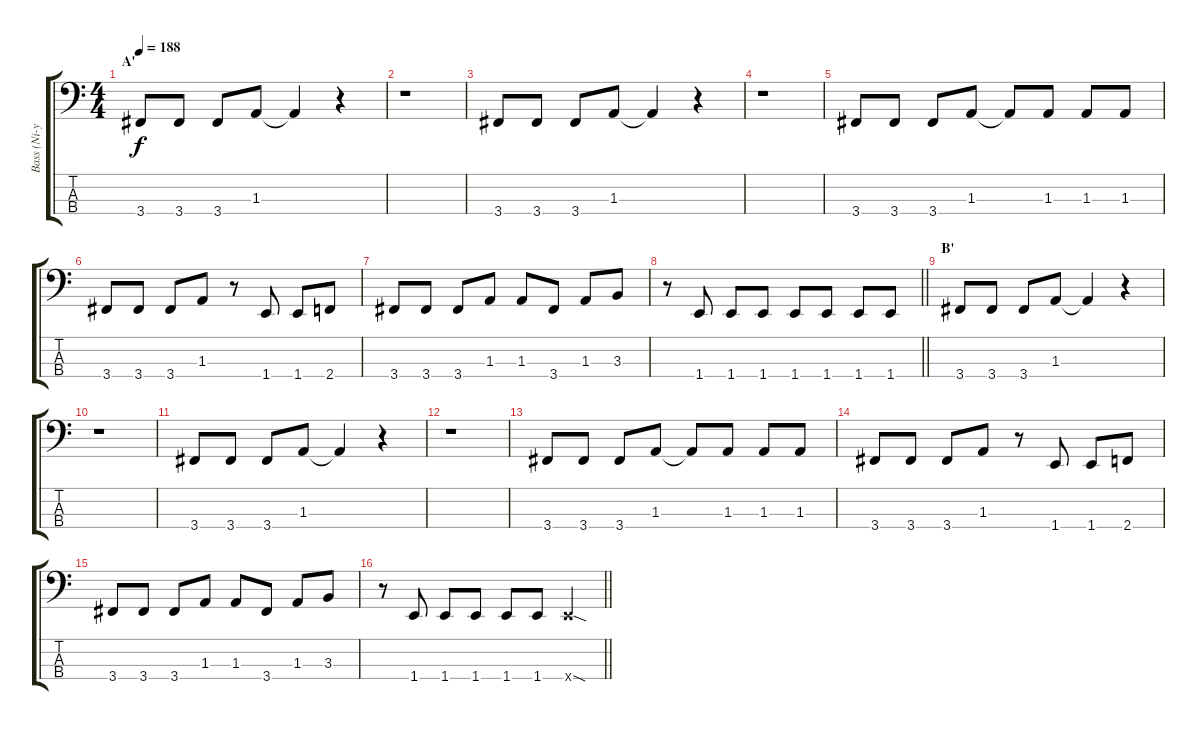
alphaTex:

\track ("Bass (Ni-ya)" "Bass (Ni-y") {instrument electricbasspick}
\staff {score tabs}
\tuning (Gb2 Db2 Ab1 Eb1) {hide}
\ts (4 4)
\section ("" "A'")
\tempo 188
\clef f4
\ks c
3.4.8{dy f} 3.4.8 3.4.8 1.3.8 1.3{t}.4 r.4 |
r.1 |
3.4.8 3.4.8 3.4.8 1.3.8 1.3{t}.4 r.4 |
r.1 |
3.4.8 3.4.8 3.4.8 1.3.8 1.3{t}.8 1.3.8 1.3.8 1.3.8 |
3.4.8 3.4.8 3.4.8 1.3.8 r.8 1.4.8 1.4.8 2.4.8 |
3.4.8 3.4.8 3.4.8 1.3.8 1.3.8 3.4.8 1.3.8 3.3.8 |
\barLineRight lightlight
r.8 1.4.8 1.4.8 1.4.8 1.4.8 1.4.8 1.4.8 1.4.8 |
\section ("" "B'")
3.4.8 3.4.8 3.4.8 1.3.8 1.3{t}.4 r.4 |
r.1 |
3.4.8 3.4.8 3.4.8 1.3.8 1.3{t}.4 r.4 |
r.1 |
3.4.8 3.4.8 3.4.8 1.3.8 1.3{t}.8 1.3.8 1.3.8 1.3.8 |
3.4.8 3.4.8 3.4.8 1.3.8 r.8 1.4.8 1.4.8 2.4.8 |
3.4.8 3.4.8 3.4.8 1.3.8 1.3.8 3.4.8 1.3.8 3.3.8 |
\barLineRight lightlight
r.8 1.4.8 1.4.8 1.4.8 1.4.8 1.4.8 1.4{sod x}.4
